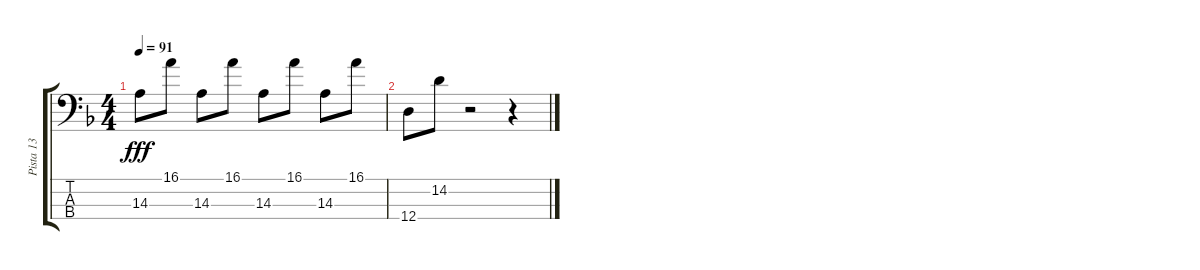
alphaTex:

\track ("Pista 13" "Pista 13") {instrument synthbass1}
\staff {score tabs}
\tuning (F2 C2 G1 D1) {hide}
\ts (4 4)
\tempo 91
\clef f4
\ks f
14.3.8{dy fff volume 2} 16.1.8{volume 2} 14.3.8{volume 1} 16.1.8{volume 1} 14.3.8{volume 1} 16.1.8{volume 1} 14.3.8{volume 1} 16.1.8{volume 0} |
12.4.8{volume 0} 14.2.8{volume 0} r.2 r.4
